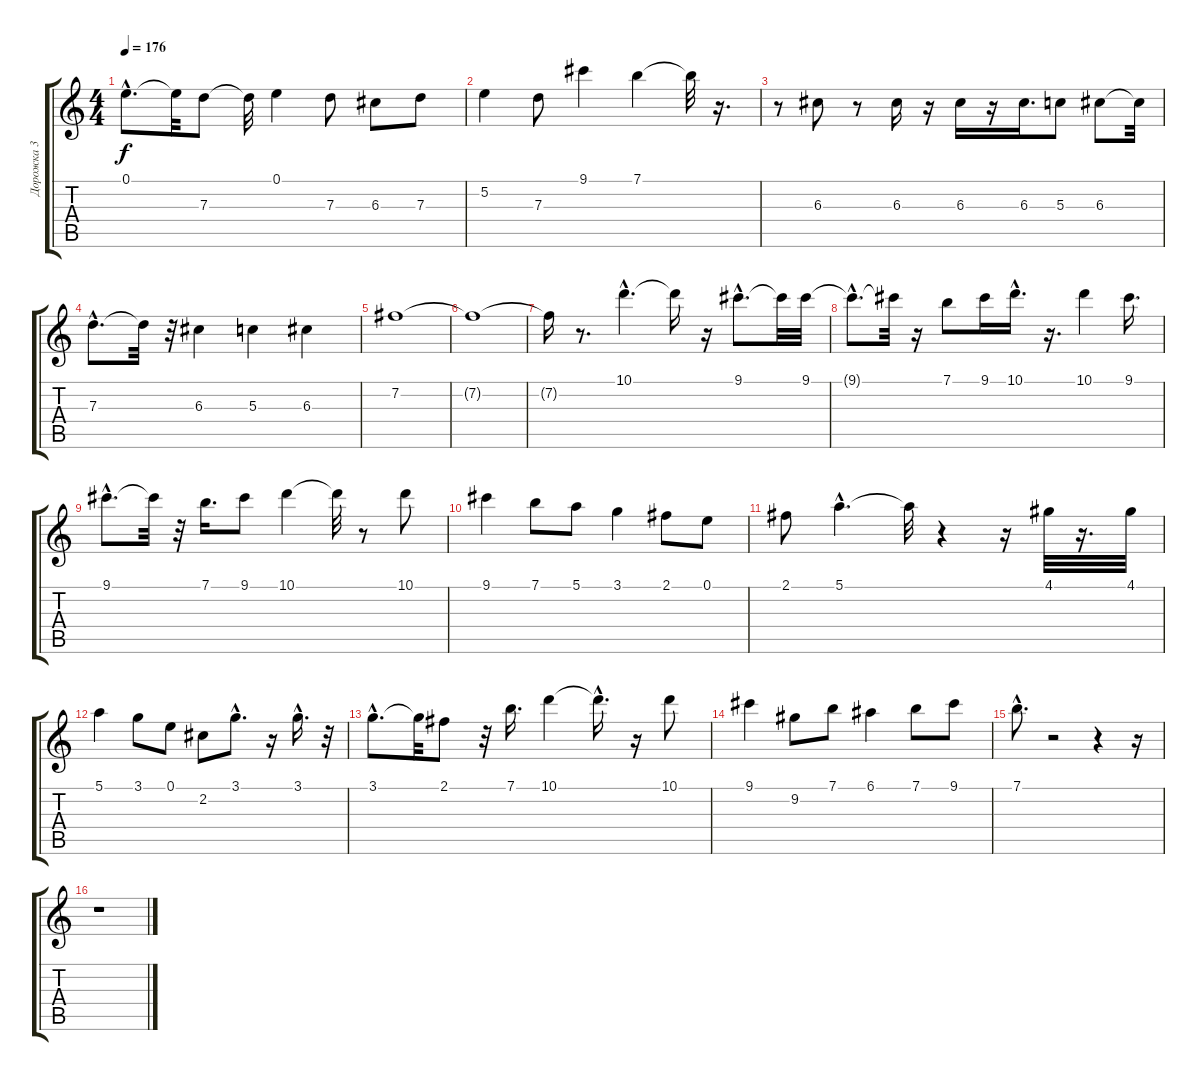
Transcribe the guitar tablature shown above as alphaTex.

\track ("Дорожка 3" "Дорожка 3") {instrument acousticguitarnylon}
\staff {score tabs}
\tuning (E4 B3 G3 D3 A2 E2) {hide}
\ts (4 4)
\tempo 176
\clef g2
\ks c
0.1{hac}.8{d dy f} 0.1{t}.32 7.3.8 7.3{t}.32 0.1.4 7.3.8 6.3.8 7.3.8 |
5.2.4 7.3.8 9.1.4 7.1.4 7.1{t}.32 r.16{d} |
r.8 6.3.8 r.8 6.3.16 r.16 6.3.16 r.16 6.3.16{d} 5.3.8 6.3.8 6.3{t}.32 |
7.3{hac}.8{d} 7.3{t}.32 r.32 6.3.4 5.3.4 6.3.4 |
7.2.1 |
7.2{t}.1 |
7.2{t}.16 r.8{d} 10.1{hac}.4{d} 10.1{t}.16 r.16 9.1{hac}.8{d} 9.1{t}.32 9.1.32 |
9.1{hac t}.8{d} 9.1{t}.32 r.16 7.1.8 9.1.16 10.1{hac}.16{d} r.16{d} 10.1.4 9.1.16{d} |
9.1{hac}.8{d} 9.1{t}.32 r.32 7.1.16{d} 9.1.8 10.1.4 10.1{t}.32 r.8 10.1.8 |
9.1.4 7.1.8 5.1.8 3.1.4 2.1.8 0.1.8 |
2.1.8 5.1{hac}.4{d} 5.1{t}.32 r.4 r.16 4.1.32 r.16{d} 4.1.32 |
5.1.4 3.1.8 0.1.8 2.2.8 3.1{hac}.8{d} r.16 3.1{hac}.16{d} r.32 |
3.1{hac}.8{d} 3.1{t}.32 2.1.8 r.32 7.1.16{d} 10.1.4 10.1{hac t}.16{d} r.16 10.1.8 |
9.1.4 9.2.8 7.1.8 6.1.4 7.1.8 9.1.8 |
7.1{hac}.8{d} r.2 r.4 r.16 |
r.1
